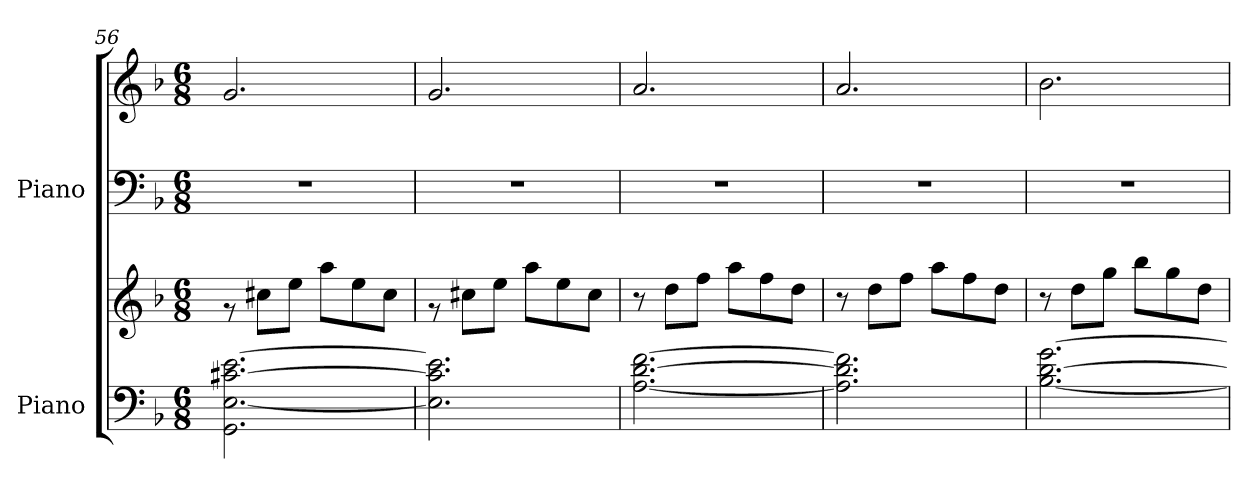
**kern	**kern	**kern	**kern
*part2	*part2	*part1	*part1
*staff4	*staff3	*staff2	*staff1
*I"Piano	*	*I"Piano	*
*I'Pno.	*	*I'Pno.	*
*clefF4	*clefG2	*clefF4	*clefG2
*k[b-]	*k[b-]	*k[b-]	*k[b-]
*M6/8	*M6/8	*M6/8	*M6/8
=56	=56	=56	=56
2.GG\ [2.E\ [2.c#X\ [2.e\	8rg	2.r	2.g/
.	8cc#X\L	.	.
.	8ee\J	.	.
.	8aa\L	.	.
.	8ee\	.	.
.	8cc#\J	.	.
=57	=57	=57	=57
2.E\] 2.c#\] 2.e\]	8rg	2.r	2.g/
.	8cc#X\L	.	.
.	8ee\J	.	.
.	8aa\L	.	.
.	8ee\	.	.
.	8cc#\J	.	.
=58	=58	=58	=58
[2.A\ [2.d\ [2.f\	8r	2.r	2.a/
.	8dd\L	.	.
.	8ff\J	.	.
.	8aa\L	.	.
.	8ff\	.	.
.	8dd\J	.	.
!!LO:LB:g=z
=59	=59	=59	=59
2.A\] 2.d\] 2.f\]	8r	2.r	2.a/
.	8dd\L	.	.
.	8ff\J	.	.
.	8aa\L	.	.
.	8ff\	.	.
.	8dd\J	.	.
=60	=60	=60	=60
[2.B-\ [2.d\ [2.g\	8r	2.r	2.b-\
.	8dd\L	.	.
.	8gg\J	.	.
.	8bb-\L	.	.
.	8gg\	.	.
.	8dd\J	.	.
=	=	=	=
*-	*-	*-	*-
